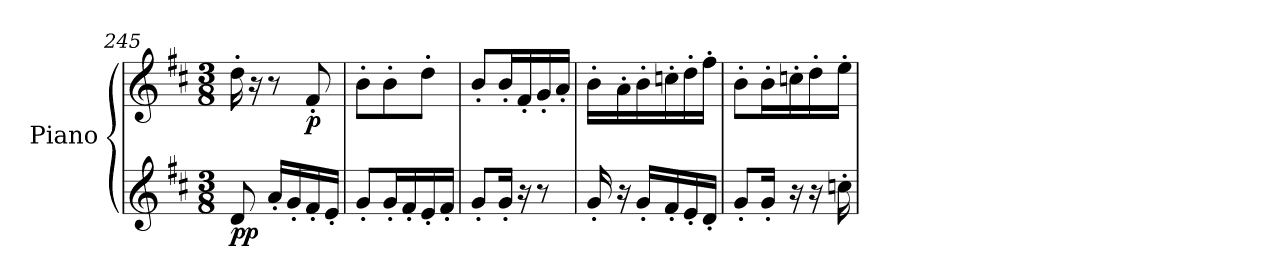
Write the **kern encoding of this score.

**kern	**kern	**dynam
*part1	*part1	*part1
*staff2	*staff1	*staff1/2
*I"Piano	*	*
*I'Pno.	*	*
*clefG2	*clefG2	*
*k[f#c#]	*k[f#c#]	*
*M3/8	*M3/8	*
=245	=245	=245
!	!	!LO:DY:b=2
8d/	16dd'\	pp
.	16r	.
16a'/LL	8r	.
16g'/	.	.
!	!	!LO:DY:b
16f#'/	8f#'/	p
16e'/JJ	.	.
=246	=246	=246
8g'/L	8b'\L	.
16g'/L	8b'\	.
16f#'/	.	.
16e'/	8dd'\J	.
16f#'/JJ	.	.
=247	=247	=247
8g'/L	8b'/L	.
16g'/Jk	16b'/L	.
16r	16f#'/	.
8r	16g'/	.
.	16a'/JJ	.
!!LO:LB:g=z
=248	=248	=248
16g'/	16b'\LL	.
16r	16a'\	.
16g'/LL	16b'\	.
16f#'/	16ccn'\	.
16e'/	16dd'\	.
16d'/JJ	16ff#'\JJ	.
=249	=249	=249
8g'/L	8b'\L	.
16g'/Jk	16b'\L	.
16r	16ccn'\	.
16r	16dd'\	.
16ccn'\	16ee'\JJ	.
=	=	=
*-	*-	*-
